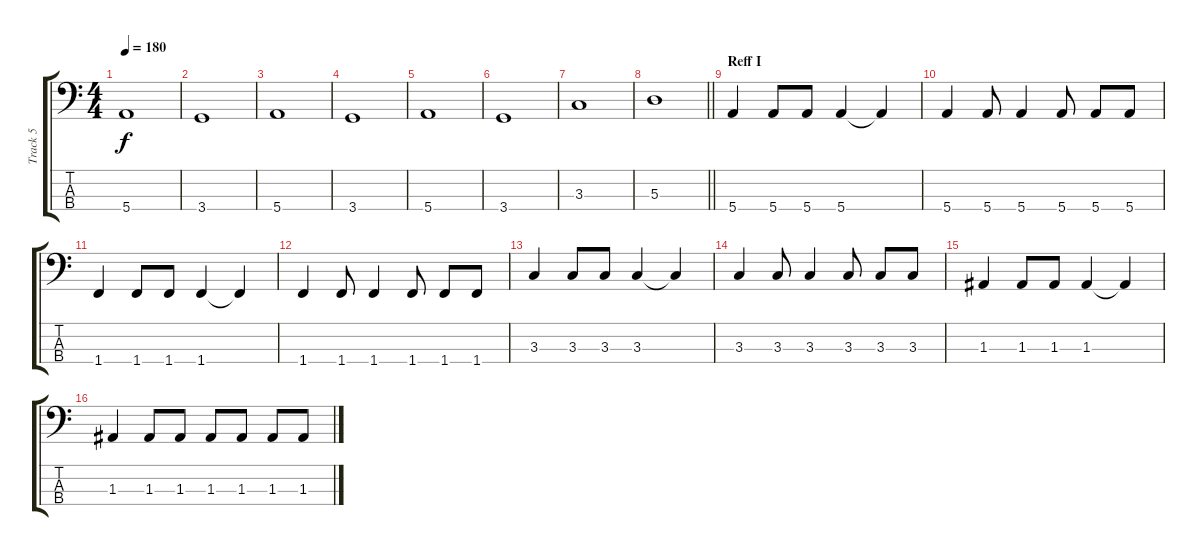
\track ("Track 5" "Track 5") {instrument electricbassfinger}
\staff {score tabs}
\tuning (G2 D2 A1 E1) {hide}
\ts (4 4)
\tempo 180
\clef f4
\ks c
5.4.1{dy f} |
3.4.1 |
5.4.1 |
3.4.1 |
5.4.1 |
3.4.1 |
3.3.1 |
\barLineRight lightlight
5.3.1 |
\section ("" "Reff I")
5.4.4 5.4.8 5.4.8 5.4.4 5.4{t}.4 |
5.4.4 5.4.8 5.4.4 5.4.8 5.4.8 5.4.8 |
1.4.4 1.4.8 1.4.8 1.4.4 1.4{t}.4 |
1.4.4 1.4.8 1.4.4 1.4.8 1.4.8 1.4.8 |
3.3.4 3.3.8 3.3.8 3.3.4 3.3{t}.4 |
3.3.4 3.3.8 3.3.4 3.3.8 3.3.8 3.3.8 |
1.3.4 1.3.8 1.3.8 1.3.4 1.3{t}.4 |
1.3.4 1.3.8 1.3.8 1.3.8 1.3.8 1.3.8 1.3.8
